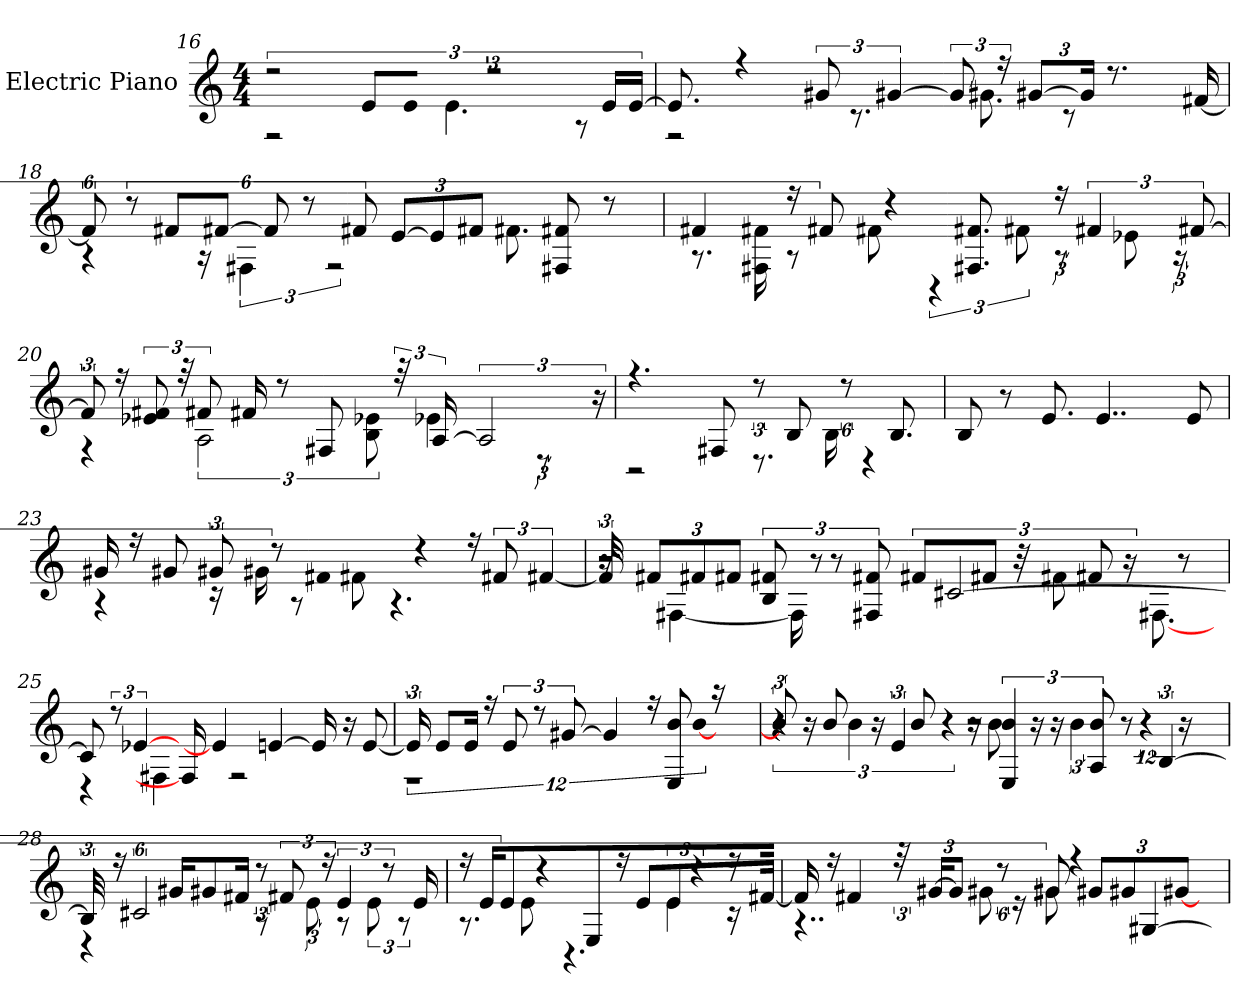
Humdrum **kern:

**kern
*part1
*staff1
*I"Electric Piano
*I'E.Pno
*clefG2
*M4/4
=16
*^
3r	2r
12e/L	.
8e/J	.
.	4.e
3r	.
16e/LL	8r
[16e/JJ	.
=17	=17
8.e]	2r
4r	.
12g#X	.
.	8.r
[6g#X	.
12g#]	8.g#X
24r	.
[12g#X/L	.
.	8r
24g#/Jk]	.
8.r	.
.	8.ryy
[16f#X	.
=18	=18
48%5f#]	4r
12r	.
12f#X/L	.
.	16r
[12f#X/J	.
.	6F#X
12f#]	.
12r	.
.	3r
12f#X	.
[12e/L	.
12e/]	.
12f#X/J	.
.	8.f#X
8f#X 8F#X	.
8r	.
.	48%5ryy
=19	=19
4f#X	8.r
.	16F#X 16f#X
16r	8r
12f#X	.
.	8f#X
48%5r	.
8.f#X 8.F#X	6r
.	12f#X
16r	.
6f#X	12r
.	8e-X
[12f#X	.
.	24r
=20	=20
12f#]	4r
16r	.
12e-X 12f#X	.
48r	.
12f#X	3A
16f#X	.
8r	.
8F#X	.
.	12B 12e-X
48r	.
[24A	4e-X
3A]	.
.	12r
.	12ryy
24r	.
=21	=21
4.r	2r
8F#X	.
12r	8.r
8B	.
.	16B
48%5r	.
.	4r
8.B	.
*v	*v
=22
8B
8r
8.e
4..e
8e
=23
*^
16g#X	4r
16r	.
8g#X	.
12g#X	16r
.	16g#X
48%5r	.
.	8r
12f#X	.
.	8f#X
6r	.
.	4.r
16r	.
12f#X	.
[6f#X	.
=24	=24
*	*^
48f#]	16r	2.r
12f#X/L	.	.
.	[4F#X	.
12f#X/	.	.
12f#X/J	.	.
12f#X 12B	.	.
.	16F#]	.
12r	.	.
.	8r	.
12F#X 12f#X	.	.
.	12f#X/L	.
[2c#X	.	.
.	12f#X/J	.
.	48r	.
.	12f#X	.
.	.	8f#X
.	24r	.
.	[8.F#X	.
.	.	8r
.	48ryy	48ryy
*	*v	*v
=25	=25
8c#]	4r
12r	.
[6e-X	.
.	4F#X
16F#]	.
4e-]	.
.	2r
[4e	.
16e]	.
16r	8.ryy
[8e	.
=26	=26
24e]	12%11r
8e/L	.
16e/Jk	.
16r	.
12e	.
12r	.
[12g#X	.
4g#]	.
16r	.
8b 8E	.
.	[12b
16r	.
.	24ryy
=27	=27
*	*^
12b]	6r	4r
16r	.	.
8b	.	.
.	6b	.
.	.	16r
6e	.	.
.	.	8b
.	6r	.
16r	.	2r
6b 6E	8b	.
.	16r	.
24r	.	.
.	6b	.
12A 12b	.	.
8r	.	.
.	48%7r	.
[6B	.	.
.	.	16r
.	12ryy	12ryy
*	*v	*v
=28	=28
48B]	4r
16r	.
12%5c#X	.
.	16g#X/KL
.	8g#X/
.	16f#X/Jk
12r	8r
12f#X	.
.	12e
24r	.
6e	8r
.	12e
12r	.
.	12r
16e	.
.	48ryy
=29	=29
16r	8.r
16e/KL	.
12e/J	.
.	8e
48%5r	.
8E	4.r
16r	.
8e/L	.
12e/J	.
.	4e
6r	.
16r	.
[16f#X	16r
=30	=30
16f#]	4..r
16r	.
4f#X	.
48r	.
[24g#X/KL	.
12g#/J]	8g#X
48%5r	.
.	16r
12g#X	8g#X
48%5r	.
.	12g#X/L
[4G#X	.
.	12g#X/
.	[12g#X/J
.	16ryy
*v	*v
=
*-
